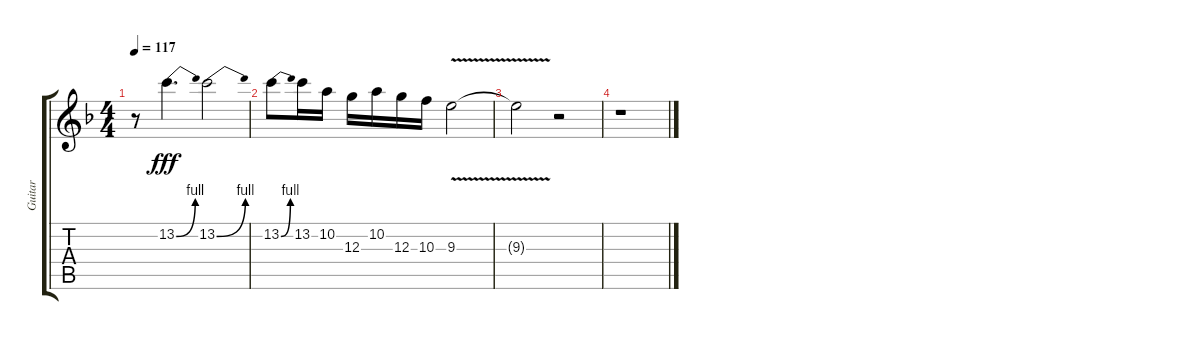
\track ("Guitar" "Guitar") {instrument distortionguitar}
\staff {score tabs}
\tuning (E4 B3 G3 D3 A2 E2) {hide}
\ts (4 4)
\tempo 117
\clef g2
\ks dminor
r.8{dy fff} 13.2{be (bend 0 0 60 4)}.4{d} 13.2{be (bend 0 0 60 4)}.2 |
13.2{be (bend 0 0 60 4)}.8 13.2.16 10.2.16 12.3.16 10.2.16 12.3.16 10.3.16 9.3{v}.2 |
9.3{t}.2 r.2 |
r.1
